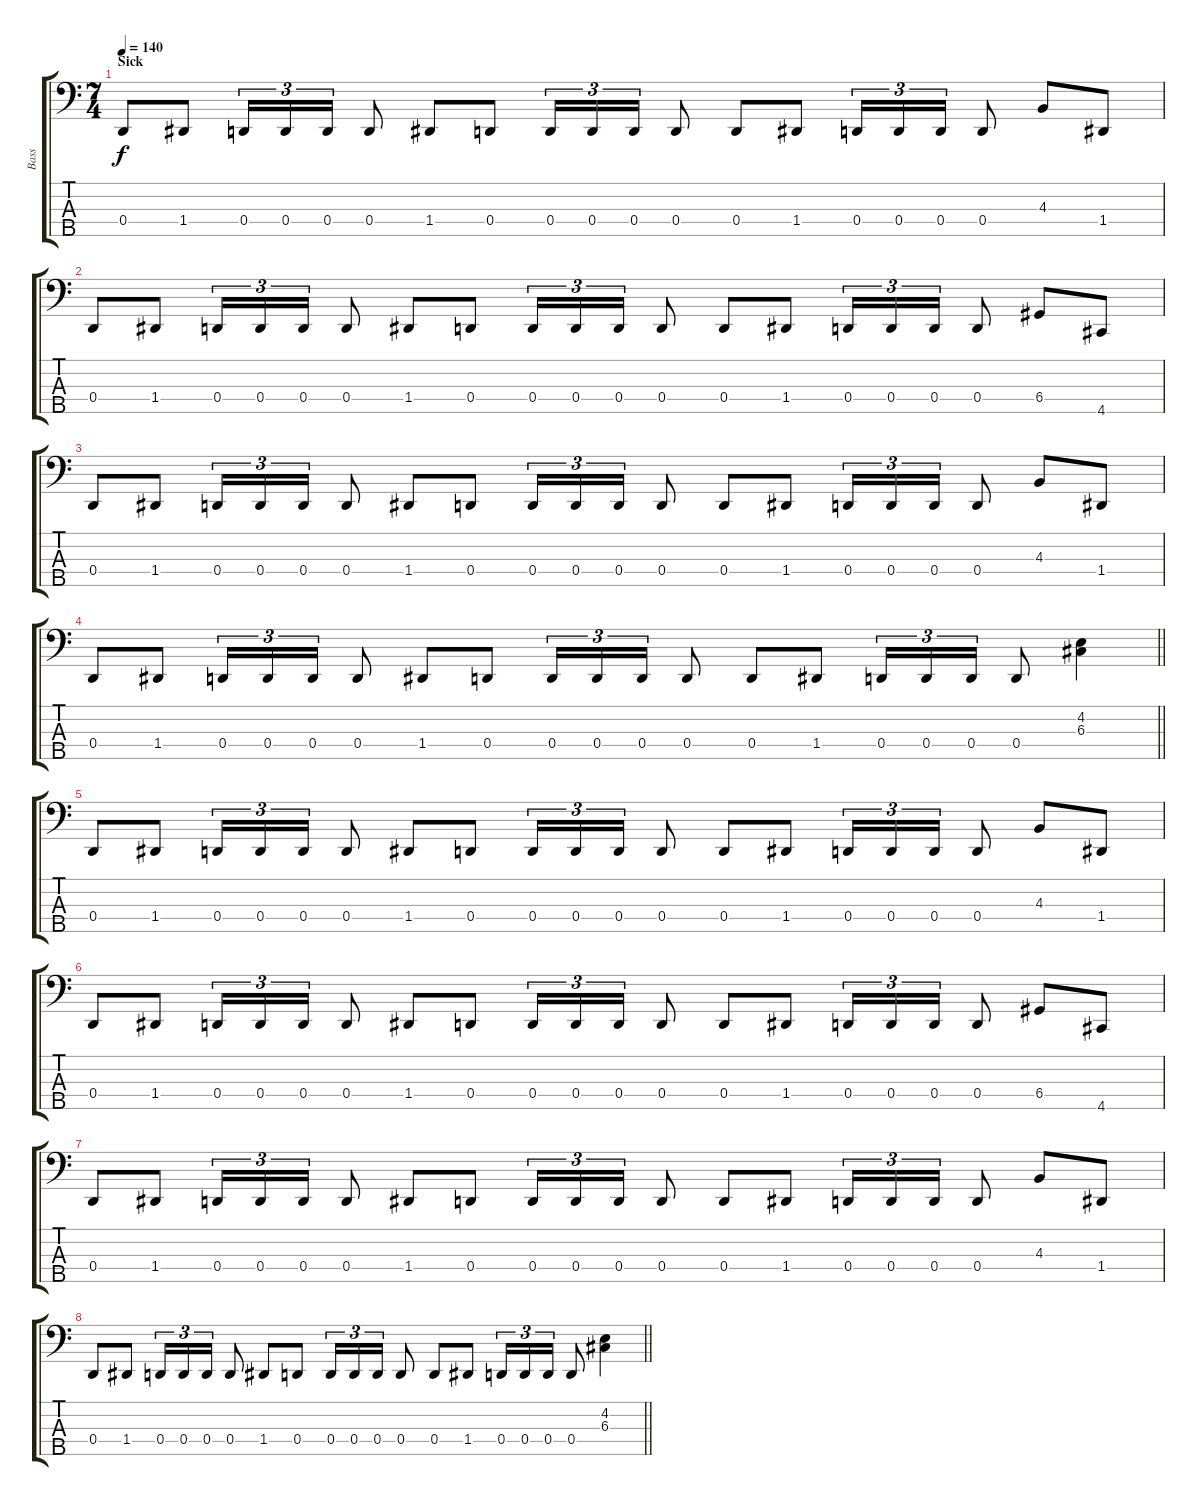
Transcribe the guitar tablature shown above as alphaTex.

\track ("Bass" "Bass") {instrument electricbassfinger}
\staff {score tabs}
\tuning (F2 C2 G1 D1 A0) {hide}
\ts (7 4)
\section ("" "Sick")
\tempo 140
\clef f4
\ks c
0.4.8{dy f} 1.4.8 0.4.16{tu (3 2)} 0.4.16{tu (3 2)} 0.4.16{tu (3 2)} 0.4.8 1.4.8 0.4.8 0.4.16{tu (3 2)} 0.4.16{tu (3 2)} 0.4.16{tu (3 2)} 0.4.8 0.4.8 1.4.8 0.4.16{tu (3 2)} 0.4.16{tu (3 2)} 0.4.16{tu (3 2)} 0.4.8 4.3.8 1.4.8 |
0.4.8 1.4.8 0.4.16{tu (3 2)} 0.4.16{tu (3 2)} 0.4.16{tu (3 2)} 0.4.8 1.4.8 0.4.8 0.4.16{tu (3 2)} 0.4.16{tu (3 2)} 0.4.16{tu (3 2)} 0.4.8 0.4.8 1.4.8 0.4.16{tu (3 2)} 0.4.16{tu (3 2)} 0.4.16{tu (3 2)} 0.4.8 6.4.8 4.5.8 |
0.4.8 1.4.8 0.4.16{tu (3 2)} 0.4.16{tu (3 2)} 0.4.16{tu (3 2)} 0.4.8 1.4.8 0.4.8 0.4.16{tu (3 2)} 0.4.16{tu (3 2)} 0.4.16{tu (3 2)} 0.4.8 0.4.8 1.4.8 0.4.16{tu (3 2)} 0.4.16{tu (3 2)} 0.4.16{tu (3 2)} 0.4.8 4.3.8 1.4.8 |
\barLineRight lightlight
0.4.8 1.4.8 0.4.16{tu (3 2)} 0.4.16{tu (3 2)} 0.4.16{tu (3 2)} 0.4.8 1.4.8 0.4.8 0.4.16{tu (3 2)} 0.4.16{tu (3 2)} 0.4.16{tu (3 2)} 0.4.8 0.4.8 1.4.8 0.4.16{tu (3 2)} 0.4.16{tu (3 2)} 0.4.16{tu (3 2)} 0.4.8 (4.2 6.3).4 |
0.4.8 1.4.8 0.4.16{tu (3 2)} 0.4.16{tu (3 2)} 0.4.16{tu (3 2)} 0.4.8 1.4.8 0.4.8 0.4.16{tu (3 2)} 0.4.16{tu (3 2)} 0.4.16{tu (3 2)} 0.4.8 0.4.8 1.4.8 0.4.16{tu (3 2)} 0.4.16{tu (3 2)} 0.4.16{tu (3 2)} 0.4.8 4.3.8 1.4.8 |
0.4.8 1.4.8 0.4.16{tu (3 2)} 0.4.16{tu (3 2)} 0.4.16{tu (3 2)} 0.4.8 1.4.8 0.4.8 0.4.16{tu (3 2)} 0.4.16{tu (3 2)} 0.4.16{tu (3 2)} 0.4.8 0.4.8 1.4.8 0.4.16{tu (3 2)} 0.4.16{tu (3 2)} 0.4.16{tu (3 2)} 0.4.8 6.4.8 4.5.8 |
0.4.8 1.4.8 0.4.16{tu (3 2)} 0.4.16{tu (3 2)} 0.4.16{tu (3 2)} 0.4.8 1.4.8 0.4.8 0.4.16{tu (3 2)} 0.4.16{tu (3 2)} 0.4.16{tu (3 2)} 0.4.8 0.4.8 1.4.8 0.4.16{tu (3 2)} 0.4.16{tu (3 2)} 0.4.16{tu (3 2)} 0.4.8 4.3.8 1.4.8 |
\barLineRight lightlight
0.4.8 1.4.8 0.4.16{tu (3 2)} 0.4.16{tu (3 2)} 0.4.16{tu (3 2)} 0.4.8 1.4.8 0.4.8 0.4.16{tu (3 2)} 0.4.16{tu (3 2)} 0.4.16{tu (3 2)} 0.4.8 0.4.8 1.4.8 0.4.16{tu (3 2)} 0.4.16{tu (3 2)} 0.4.16{tu (3 2)} 0.4.8 (4.2 6.3).4
